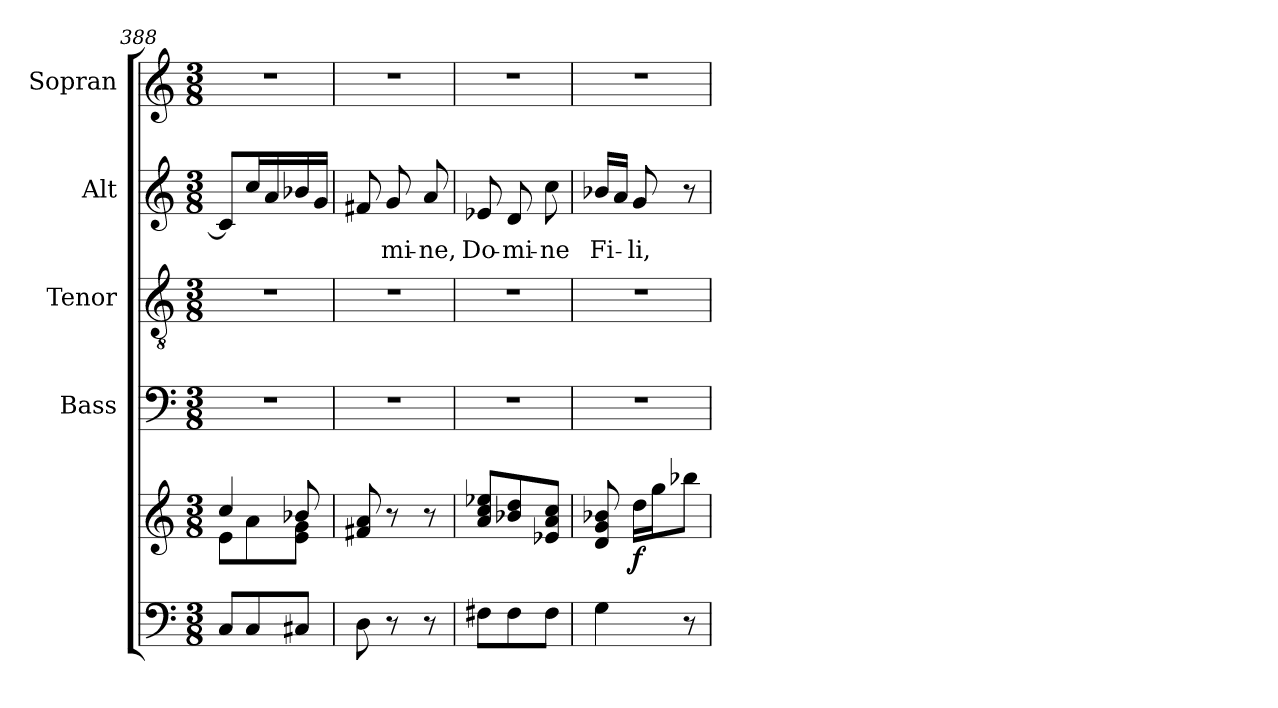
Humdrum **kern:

**kern	**kern	**dynam	**kern	**kern	**kern	**text	**kern
*part5	*part5	*part5	*part4	*part3	*part2	*part2	*part1
*staff6	*staff5	*staff5/6	*staff4	*staff3	*staff2	*staff2	*staff1
*	*	*	*I"Bass	*I"Tenor	*I"Alt	*	*I"Sopran
*	*	*	*I'B.	*I'T.	*I'A.	*	*I'S.
*clefF4	*clefG2	*	*clefF4	*clefGv2	*clefG2	*	*clefG2
*k[]	*k[]	*	*k[]	*k[]	*k[]	*	*k[]
*C:	*C:	*	*C:	*C:	*C:	*	*C:
*M3/8	*M3/8	*	*M3/8	*M3/8	*M3/8	*	*M3/8
=388	=388	=388	=388	=388	=388	=388	=388
*	*^	*	*	*	*	*	*
8C/L	4cc/	8e\L	.	4.r	4.r	8c/L]	.	4.r
8C/	.	8a\	.	.	.	16cc/L	.	.
.	.	.	.	.	.	16a/	.	.
8C#X/J	8b-X/	8e\ 8g\J	.	.	.	16b-X/	.	.
.	.	.	.	.	.	16g/JJ	.	.
*	*v	*v	*	*	*	*	*	*
=389	=389	=389	=389	=389	=389	=389	=389
8D\	8f#X/ 8a/	.	4.r	4.r	8f#X/	.	4.r
!	!	!	!	!	!	!LO:LY:b	!
8r	8r	.	.	.	8g/	-mi-	.
!	!	!	!	!	!	!LO:LY:b	!
8r	8r	.	.	.	8a/	-ne,	.
=390	=390	=390	=390	=390	=390	=390	=390
!	!	!	!	!	!	!LO:LY:b	!
8F#X\L	8a/ 8cc/ 8ee-X/L	.	4.r	4.r	8e-X/	Do-	4.r
!	!	!	!	!	!	!LO:LY:b	!
8F#\	8b-X/ 8dd/	.	.	.	8d/	-mi-	.
!	!	!	!	!	!	!LO:LY:b	!
8F#\J	8e-X/ 8a/ 8cc/J	.	.	.	8cc\	-ne	.
=391	=391	=391	=391	=391	=391	=391	=391
!	!	!	!	!	!	!LO:LY:b	!
4G\	8d/ 8g/ 8b-X/	.	4.r	4.r	16b-X/LL	Fi-	4.r
.	.	.	.	.	16a/JJ	.	.
!	!	!LO:DY:b	!	!	!	!LO:LY:b	!
.	16dd\LL	f	.	.	8g/	-li,	.
.	16gg\J	.	.	.	.	.	.
8r	8bb-X\J	.	.	.	8r	.	.
=	=	=	=	=	=	=	=
*-	*-	*-	*-	*-	*-	*-	*-
